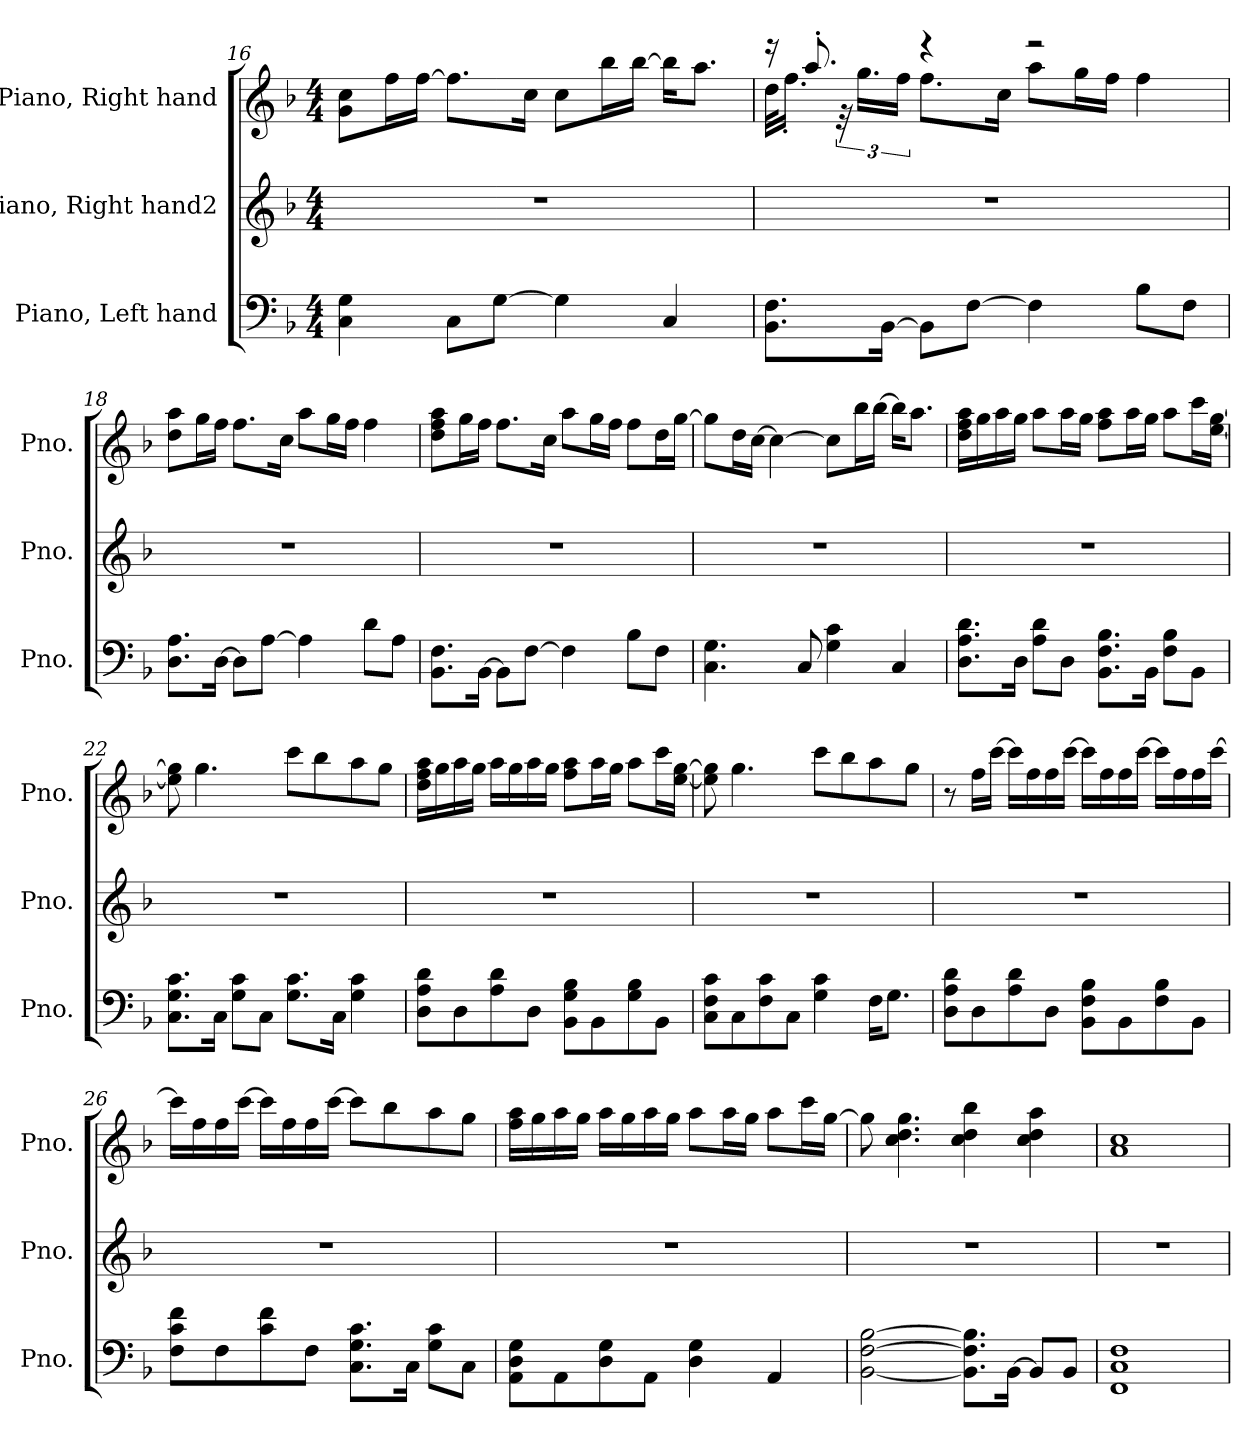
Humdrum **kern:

**kern	**kern	**kern
*part3	*part2	*part1
*staff3	*staff2	*staff1
*I"Piano, Left hand	*I"Piano, Right hand2	*I"Piano, Right hand
*I'Pno.	*I'Pno.	*I'Pno.
*clefF4	*clefG2	*clefG2
*k[b-]	*k[b-]	*k[b-]
*M4/4	*M4/4	*M4/4
=16	=16	=16
4C\ 4G\	1r	8g\ 8cc\L
.	.	16ff\L
.	.	[16ff\JJ
8C\L	.	8.ff\L]
[8G\J	.	.
.	.	16cc\Jk
4G\]	.	8cc\L
.	.	16bb-\L
.	.	[16bb-\JJ
4C/	.	16bb-\KL]
.	.	8.aa\J
!!LO:PB:g=z
=17	=17	=17
*	*	*^
8.BB-\ 8.F\L	1r	16r	32dd\KLL
.	.	.	16.ff'\JJ
.	.	8.aa'/	.
.	.	.	48r
.	.	.	24.gg\LL
[16BB-\Jk	.	.	.
.	.	.	24ff\JJ
8BB-\L]	.	4r	8.ff\L
[8F\J	.	.	.
.	.	.	16cc\Jk
4F\]	.	2r	8aa\L
.	.	.	16gg\L
.	.	.	16ff\JJ
8B-\L	.	.	4ff\
8F\J	.	.	.
*	*	*v	*v
=18	=18	=18
8.D\ 8.A\L	1r	8dd\ 8aa\L
.	.	16gg\L
[16D\Jk	.	16ff\JJ
8D\L]	.	8.ff\L
[8A\J	.	.
.	.	16cc\Jk
4A\]	.	8aa\L
.	.	16gg\L
.	.	16ff\JJ
8d\L	.	4ff\
8A\J	.	.
=19	=19	=19
8.BB-\ 8.F\L	1r	8dd\ 8ff\ 8aa\L
.	.	16gg\L
[16BB-\Jk	.	16ff\JJ
8BB-\L]	.	8.ff\L
[8F\J	.	.
.	.	16cc\Jk
4F\]	.	8aa\L
.	.	16gg\L
.	.	16ff\JJ
8B-\L	.	8ff\L
8F\J	.	16dd\L
.	.	[16gg\JJ
!!LO:LB:g=z
=20	=20	=20
4.C\ 4.G\	1r	8gg\L]
.	.	16dd\L
.	.	[16cc\JJ
.	.	4cc\_
8C/	.	.
4G\ 4c\	.	8cc\L]
.	.	16bb-\L
.	.	[16bb-\JJ
4C/	.	16bb-\KL]
.	.	8.aa\J
=21	=21	=21
8.D\ 8.A\ 8.d\L	1r	16dd\ 16ff\ 16aa\LL
.	.	16gg\
.	.	16aa\
16D\Jk	.	16gg\JJ
8A\ 8d\L	.	8aa\L
8D\J	.	16aa\L
.	.	16gg\JJ
8.BB-\ 8.F\ 8.B-\L	.	8ff\ 8aa\L
.	.	16aa\L
16BB-\Jk	.	16gg\JJ
8F\ 8B-\L	.	8aa\L
8BB-\J	.	16ccc\L
.	.	[16ee\ [16gg\JJ
=22	=22	=22
8.C\ 8.G\ 8.c\L	1r	8ee\] 8gg\]
.	.	4.gg\
16C\Jk	.	.
8G\ 8c\L	.	.
8C\J	.	.
8.G\ 8.c\L	.	8ccc\L
.	.	8bb-\
16C\Jk	.	.
4G\ 4c\	.	8aa\
.	.	8gg\J
!!LO:LB:g=z
=23	=23	=23
8D\ 8A\ 8d\L	1r	16dd\ 16ff\ 16aa\LL
.	.	16gg\
8D\	.	16aa\
.	.	16gg\JJ
8A\ 8d\	.	16aa\LL
.	.	16gg\
8D\J	.	16aa\
.	.	16gg\JJ
8BB-\ 8G\ 8B-\L	.	8ff\ 8aa\L
8BB-\	.	16aa\L
.	.	16gg\JJ
8G\ 8B-\	.	8aa\L
8BB-\J	.	16ccc\L
.	.	[16ee\ [16gg\JJ
=24	=24	=24
8C\ 8F\ 8c\L	1r	8ee\] 8gg\]
8C\	.	4.gg\
8F\ 8c\	.	.
8C\J	.	.
4G\ 4c\	.	8ccc\L
.	.	8bb-\
16F\KL	.	8aa\
8.G\J	.	.
.	.	8gg\J
=25	=25	=25
8D\ 8A\ 8d\L	1r	8r
8D\	.	16ff\LL
.	.	[16ccc\JJ
8A\ 8d\	.	16ccc\LL]
.	.	16ff\
8D\J	.	16ff\
.	.	[16ccc\JJ
8BB-\ 8F\ 8B-\L	.	16ccc\LL]
.	.	16ff\
8BB-\	.	16ff\
.	.	[16ccc\JJ
8F\ 8B-\	.	16ccc\LL]
.	.	16ff\
8BB-\J	.	16ff\
.	.	[16ccc\JJ
!!LO:LB:g=z
=26	=26	=26
8F\ 8c\ 8f\L	1r	16ccc\LL]
.	.	16ff\
8F\	.	16ff\
.	.	[16ccc\JJ
8c\ 8f\	.	16ccc\LL]
.	.	16ff\
8F\J	.	16ff\
.	.	[16ccc\JJ
8.C\ 8.G\ 8.c\L	.	8ccc\L]
.	.	8bb-\
16C\Jk	.	.
8G\ 8c\L	.	8aa\
8C\J	.	8gg\J
=27	=27	=27
8AA\ 8D\ 8G\L	1r	16ff\ 16aa\LL
.	.	16gg\
8AA\	.	16aa\
.	.	16gg\JJ
8D\ 8G\	.	16aa\LL
.	.	16gg\
8AA\J	.	16aa\
.	.	16gg\JJ
4D\ 4G\	.	8aa\L
.	.	16aa\L
.	.	16gg\JJ
4AA/	.	8aa\L
.	.	16ccc\L
.	.	[16gg\JJ
=28	=28	=28
[2BB-\ [2F\ [2B-\	1r	8gg\]
.	.	4.cc\ 4.dd\ 4.gg\
8.BB-\] 8.F\] 8.B-\]L	.	4cc\ 4dd\ 4bb-\
[16BB-\Jk	.	.
8BB-/L]	.	4cc\ 4dd\ 4aa\
8BB-/J	.	.
=29	=29	=29
1FF 1C 1F	1r	1a 1cc
=	=	=
*-	*-	*-
